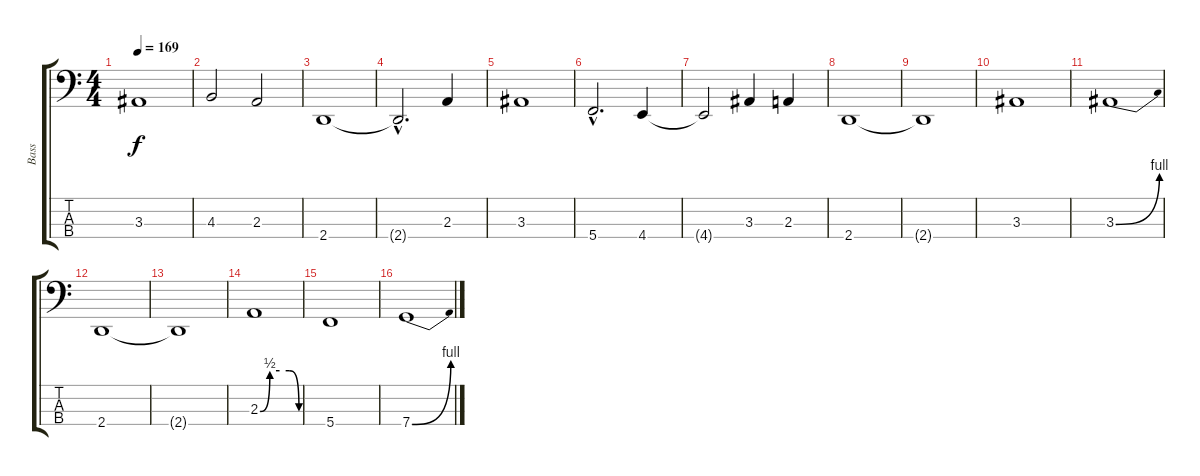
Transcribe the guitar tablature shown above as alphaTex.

\track ("Bass" "Bass") {instrument electricbasspick}
\staff {score tabs}
\tuning (F2 C2 G1 C1) {hide}
\ts (4 4)
\tempo 169
\clef f4
\ks c
3.3.1{dy f} |
4.3.2 2.3.2 |
2.4.1 |
2.4{hac t}.2{d} 2.3.4 |
3.3.1 |
5.4{hac}.2{d} 4.4.4 |
4.4{t}.2 3.3.4 2.3.4 |
2.4.1 |
2.4{t}.1 |
3.3.1 |
3.3{be (bend 0 0 60 4)}.1 |
2.4.1 |
2.4{t}.1 |
2.3{be (custom 0 0 15 2 30 2 45 2 60 0)}.1 |
5.4.1 |
7.4{be (bend 0 0 60 4)}.1
